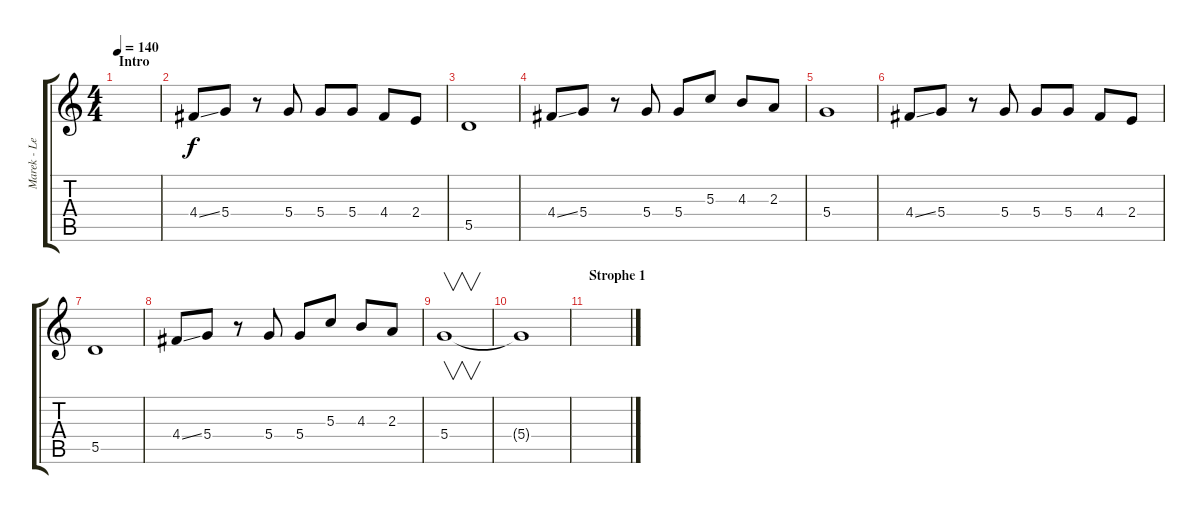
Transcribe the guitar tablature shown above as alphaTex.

\track ("Marek - Lead Guitar" "Marek - Le") {instrument overdrivenguitar}
\staff {score tabs}
\tuning (E4 B3 G3 D3 A2 E2) {hide}
\ts (4 4)
\section ("" "Intro")
\tempo 140
\clef g2
\ks c
|
4.4{ss}.8 5.4.8 r.8 5.4.8 5.4.8 5.4.8 4.4.8 2.4.8 |
5.5.1 |
4.4{ss}.8 5.4.8 r.8 5.4.8 5.4.8 5.3.8 4.3.8 2.3.8 |
5.4.1 |
4.4{ss}.8 5.4.8 r.8 5.4.8 5.4.8 5.4.8 4.4.8 2.4.8 |
5.5.1 |
4.4{ss}.8 5.4.8 r.8 5.4.8 5.4.8 5.3.8 4.3.8 2.3.8 |
5.4.1{v} |
5.4{t}.1 |
\section ("" "Strophe 1")
